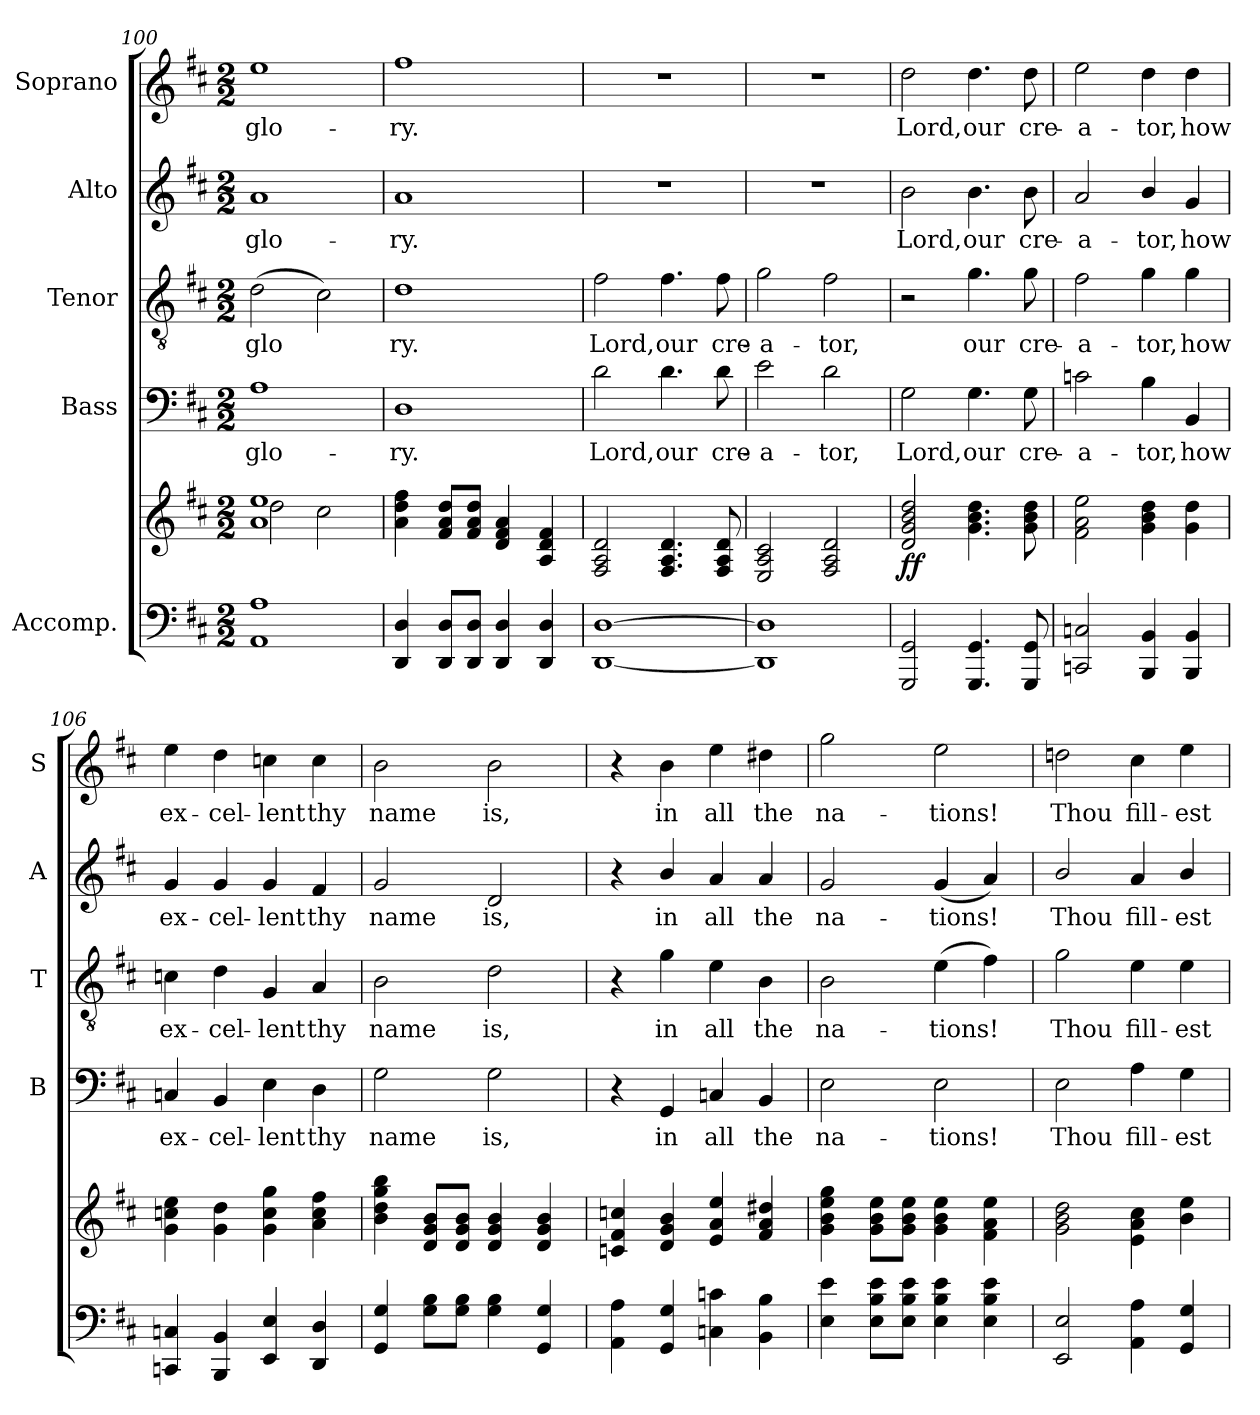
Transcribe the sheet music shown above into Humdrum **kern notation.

**kern	**kern	**dynam	**kern	**text	**kern	**text	**kern	**text	**kern	**text
*part5	*part5	*part5	*part4	*part4	*part3	*part3	*part2	*part2	*part1	*part1
*staff6	*staff5	*staff5/6	*staff4	*staff4	*staff3	*staff3	*staff2	*staff2	*staff1	*staff1
*I"Accomp.	*	*	*I"Bass	*	*I"Tenor	*	*I"Alto	*	*I"Soprano	*
*	*	*	*I'B	*	*I'T	*	*I'A	*	*I'S	*
!!LO:PB:g=z
*clefF4	*clefG2	*	*clefF4	*	*clefGv2	*	*clefG2	*	*clefG2	*
*k[f#c#]	*k[f#c#]	*	*k[f#c#]	*	*k[f#c#]	*	*k[f#c#]	*	*k[f#c#]	*
*D:	*D:	*	*D:	*	*D:	*	*D:	*	*D:	*
*M2/2	*M2/2	*	*M2/2	*	*M2/2	*	*M2/2	*	*M2/2	*
=100	=100	=100	=100	=100	=100	=100	=100	=100	=100	=100
*	*^	*	*	*	*	*	*	*	*	*
!	!	!	!	!	!LO:LY:b	!	!LO:LY:b	!	!LO:LY:b	!	!LO:LY:b
1AA 1A	1a 1ee	2dd\	.	1A	glo-	(>2d\	glo­	1a	glo-	1ee	glo-
.	.	2cc#\	.	.	.	2c#\)	.	.	.	.	.
=101	=101	=101	=101	=101	=101	=101	=101	=101	=101	=101	=101
!	!	!	!	!	!LO:LY:b	!	!LO:LY:b	!	!LO:LY:b	!	!LO:LY:b
4DD/ 4D/	1ryy	4a\ 4dd\ 4ff#\	.	1D	-ry.	1d	ry.	1a	-ry.	1ff#	-ry.
8DD/ 8D/L	.	8f#/ 8a/ 8dd/L	.	.	.	.	.	.	.	.	.
8DD/ 8D/J	.	8f#/ 8a/ 8dd/J	.	.	.	.	.	.	.	.	.
4DD/ 4D/	.	4d/ 4f#/ 4a/	.	.	.	.	.	.	.	.	.
4DD/ 4D/	.	4A/ 4d/ 4f#/	.	.	.	.	.	.	.	.	.
=102	=102	=102	=102	=102	=102	=102	=102	=102	=102	=102	=102
!	!	!	!	!	!LO:LY:b	!	!LO:LY:b	!	!	!	!
[1DD [1D	1ryy	2F#/ 2A/ 2d/	.	2d\	Lord,	2f#\	Lord,	1r	.	1r	.
!	!	!	!	!	!LO:LY:b	!	!LO:LY:b	!	!	!	!
.	.	4.F#/ 4.A/ 4.d/	.	4.d\	our	4.f#\	our	.	.	.	.
!	!	!	!	!	!LO:LY:b	!	!LO:LY:b	!	!	!	!
.	.	8F#/ 8A/ 8d/	.	8d\	cre-	8f#\	cre-	.	.	.	.
=103	=103	=103	=103	=103	=103	=103	=103	=103	=103	=103	=103
!	!	!	!	!	!LO:LY:b	!	!LO:LY:b	!	!	!	!
1DD] 1D]	1ryy	2E/ 2A/ 2c#/	.	2e\	-a-	2g\	-a-	1r	.	1r	.
!	!	!	!	!	!LO:LY:b	!	!LO:LY:b	!	!	!	!
.	.	2F#/ 2A/ 2d/	.	2d\	-tor,	2f#\	-tor,	.	.	.	.
=104	=104	=104	=104	=104	=104	=104	=104	=104	=104	=104	=104
!	!	!	!LO:DY:b	!	!LO:LY:b	!	!	!	!LO:LY:b	!	!LO:LY:b
2GGG/ 2GG/	1ryy	2d/ 2g/ 2b/ 2dd/	ff	2G\	Lord,	2r	.	2b\	Lord,	2dd\	Lord,
!	!	!	!	!	!LO:LY:b	!	!LO:LY:b	!	!LO:LY:b	!	!LO:LY:b
4.GGG/ 4.GG/	.	4.g\ 4.b\ 4.dd\	.	4.G\	our	4.g\	our	4.b\	our	4.dd\	our
!	!	!	!	!	!LO:LY:b	!	!LO:LY:b	!	!LO:LY:b	!	!LO:LY:b
8GGG/ 8GG/	.	8g\ 8b\ 8dd\	.	8G\	cre-	8g\	cre-	8b\	cre-	8dd\	cre-
=105	=105	=105	=105	=105	=105	=105	=105	=105	=105	=105	=105
!	!	!	!	!	!LO:LY:b	!	!LO:LY:b	!	!LO:LY:b	!	!LO:LY:b
2CCn/ 2Cn/	1ryy	2f#\ 2a\ 2ee\	.	2cn\	-a-	2f#\	-a-	2a/	-a-	2ee\	-a-
!	!	!	!	!	!LO:LY:b	!	!LO:LY:b	!	!LO:LY:b	!	!LO:LY:b
4BBB/ 4BB/	.	4g\ 4b\ 4dd\	.	4B\	-tor,	4g\	-tor,	4b/	-tor,	4dd\	-tor,
!	!	!	!	!	!LO:LY:b	!	!LO:LY:b	!	!LO:LY:b	!	!LO:LY:b
4BBB/ 4BB/	.	4g\ 4dd\	.	4BB/	how	4g\	how	4g/	how	4dd\	how
=106	=106	=106	=106	=106	=106	=106	=106	=106	=106	=106	=106
!	!	!	!	!	!LO:LY:b	!	!LO:LY:b	!	!LO:LY:b	!	!LO:LY:b
4CCn/ 4Cn/	1ryy	4g\ 4ccn\ 4ee\	.	4Cn/	ex-	4cn\	ex-	4g/	ex-	4ee\	ex-
!	!	!	!	!	!LO:LY:b	!	!LO:LY:b	!	!LO:LY:b	!	!LO:LY:b
4BBB/ 4BB/	.	4g\ 4dd\	.	4BB/	-cel-	4d\	-cel-	4g/	-cel-	4dd\	-cel-
!	!	!	!	!	!LO:LY:b	!	!LO:LY:b	!	!LO:LY:b	!	!LO:LY:b
4EE/ 4E/	.	4g\ 4cc\ 4gg\	.	4E\	-lent	4G/	-lent	4g/	-lent	4ccn\	-lent
!	!	!	!	!	!LO:LY:b	!	!LO:LY:b	!	!LO:LY:b	!	!LO:LY:b
4DD/ 4D/	.	4a\ 4cc\ 4ff#\	.	4D\	thy	4A/	thy	4f#/	thy	4cc\	thy
=107	=107	=107	=107	=107	=107	=107	=107	=107	=107	=107	=107
!	!	!	!	!	!LO:LY:b	!	!LO:LY:b	!	!LO:LY:b	!	!LO:LY:b
4GG/ 4G/	1ryy	4b\ 4dd\ 4gg\ 4bb\	.	2G\	name	2B\	name	2g/	name	2b\	name
8G\ 8B\L	.	8d/ 8g/ 8b/L	.	.	.	.	.	.	.	.	.
8G\ 8B\J	.	8d/ 8g/ 8b/J	.	.	.	.	.	.	.	.	.
!	!	!	!	!	!LO:LY:b	!	!LO:LY:b	!	!LO:LY:b	!	!LO:LY:b
4G\ 4B\	.	4d/ 4g/ 4b/	.	2G\	is,	2d\	is,	2d/	is,	2b\	is,
4GG/ 4G/	.	4d/ 4g/ 4b/	.	.	.	.	.	.	.	.	.
=108	=108	=108	=108	=108	=108	=108	=108	=108	=108	=108	=108
4AA\ 4A\	1ryy	4cn/ 4f#/ 4ccn/	.	4r	.	4r	.	4r	.	4r	.
!	!	!	!	!	!LO:LY:b	!	!LO:LY:b	!	!LO:LY:b	!	!LO:LY:b
4GG/ 4G/	.	4d/ 4g/ 4b/	.	4GG/	in	4g\	in	4b/	in	4b\	in
!	!	!	!	!	!LO:LY:b	!	!LO:LY:b	!	!LO:LY:b	!	!LO:LY:b
4Cn\ 4cn\	.	4e/ 4a/ 4ee/	.	4Cn/	all	4e\	all	4a/	all	4ee\	all
!	!	!	!	!	!LO:LY:b	!	!LO:LY:b	!	!LO:LY:b	!	!LO:LY:b
4BB\ 4B\	.	4f#/ 4a/ 4dd#X/	.	4BB/	the	4B\	the	4a/	the	4dd#X\	the
!!LO:LB:g=z
=109	=109	=109	=109	=109	=109	=109	=109	=109	=109	=109	=109
!	!	!	!	!	!LO:LY:b	!	!LO:LY:b	!	!LO:LY:b	!	!LO:LY:b
4E\ 4e\	1ryy	4g\ 4b\ 4ee\ 4gg\	.	2E\	na-	2B\	na-	2g/	na-	2gg\	na-
8E\ 8B\ 8e\L	.	8g\ 8b\ 8ee\L	.	.	.	.	.	.	.	.	.
8E\ 8B\ 8e\J	.	8g\ 8b\ 8ee\J	.	.	.	.	.	.	.	.	.
!	!	!	!	!	!LO:LY:b	!	!LO:LY:b	!	!LO:LY:b	!	!LO:LY:b
4E\ 4B\ 4e\	.	4g\ 4b\ 4ee\	.	2E\	-tions!	(>4e\	-tions!	(<4g/	-tions!	2ee\	-tions!
4E\ 4B\ 4e\	.	4f#\ 4a\ 4ee\	.	.	.	4f#\)	.	4a/)	.	.	.
=110	=110	=110	=110	=110	=110	=110	=110	=110	=110	=110	=110
!	!	!	!	!	!LO:LY:b	!	!LO:LY:b	!	!LO:LY:b	!	!LO:LY:b
2EE/ 2E/	1ryy	2g\ 2b\ 2dd\	.	2E\	Thou	2g\	Thou	2b/	Thou	2ddni\	Thou
!	!	!	!	!	!LO:LY:b	!	!LO:LY:b	!	!LO:LY:b	!	!LO:LY:b
4AA\ 4A\	.	4e\ 4a\ 4cc#\	.	4A\	fill-	4e\	fill-	4a/	fill-	4cc#\	fill-
!	!	!	!	!	!LO:LY:b	!	!LO:LY:b	!	!LO:LY:b	!	!LO:LY:b
4GG/ 4G/	.	4b\ 4ee\	.	4G\	-est	4e\	-est	4b/	-est	4ee\	-est
*	*v	*v	*	*	*	*	*	*	*	*	*
=	=	=	=	=	=	=	=	=	=	=
*-	*-	*-	*-	*-	*-	*-	*-	*-	*-	*-
